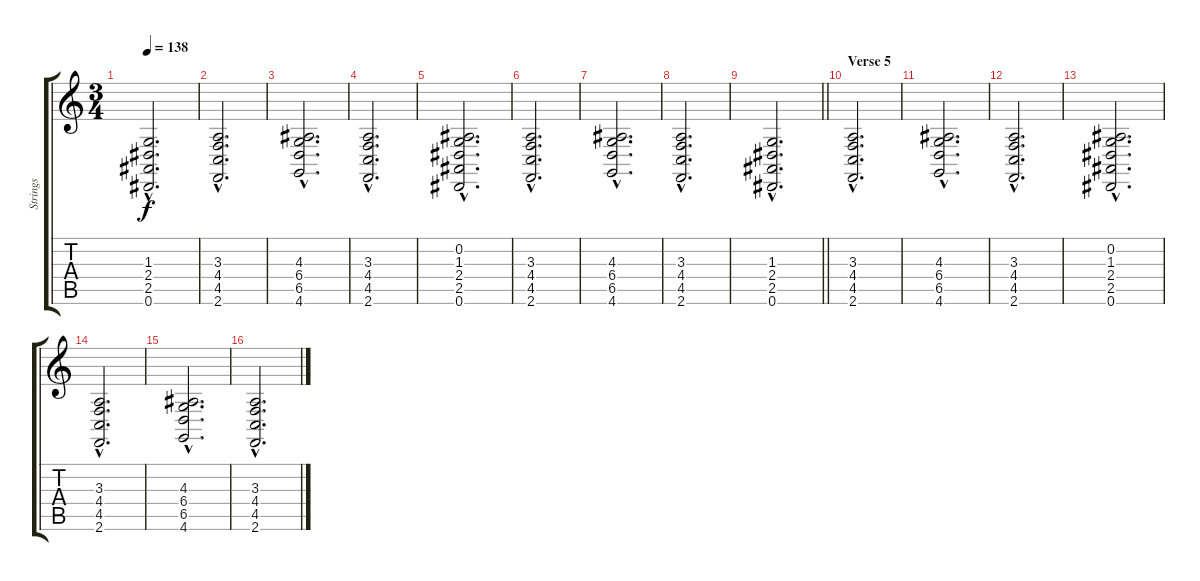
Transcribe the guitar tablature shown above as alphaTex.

\track ("Strings" "Strings") {instrument stringensemble1}
\staff {score tabs}
\tuning (Eb4 Bb3 Gb3 Db3 Ab2 Eb2) {hide}
\ts (3 4)
\tempo 138
\clef g2
\ks c
(1.3{hac} 2.4{hac} 2.5{hac} 0.6{hac}).2{d dy f} |
(3.3{hac} 4.4{hac} 4.5{hac} 2.6{hac}).2{d} |
(4.3{hac} 6.4{hac} 6.5{hac} 4.6{hac}).2{d volume 8} |
(3.3{hac} 4.4{hac} 4.5{hac} 2.6{hac}).2{d} |
(0.2{hac} 1.3{hac} 2.4{hac} 2.5{hac} 0.6{hac}).2{d} |
(3.3{hac} 4.4{hac} 4.5{hac} 2.6{hac}).2{d} |
(4.3{hac} 6.4{hac} 6.5{hac} 4.6{hac}).2{d} |
(3.3{hac} 4.4{hac} 4.5{hac} 2.6{hac}).2{d} |
\barLineRight lightlight
(1.3{hac} 2.4{hac} 2.5{hac} 0.6{hac}).2{d} |
\section ("" "Verse 5")
(3.3{hac} 4.4{hac} 4.5{hac} 2.6{hac}).2{d} |
(4.3{hac} 6.4{hac} 6.5{hac} 4.6{hac}).2{d volume 8} |
(3.3{hac} 4.4{hac} 4.5{hac} 2.6{hac}).2{d} |
(0.2{hac} 1.3{hac} 2.4{hac} 2.5{hac} 0.6{hac}).2{d} |
(3.3{hac} 4.4{hac} 4.5{hac} 2.6{hac}).2{d} |
(4.3{hac} 6.4{hac} 6.5{hac} 4.6{hac}).2{d} |
(3.3{hac} 4.4{hac} 4.5{hac} 2.6{hac}).2{d}
